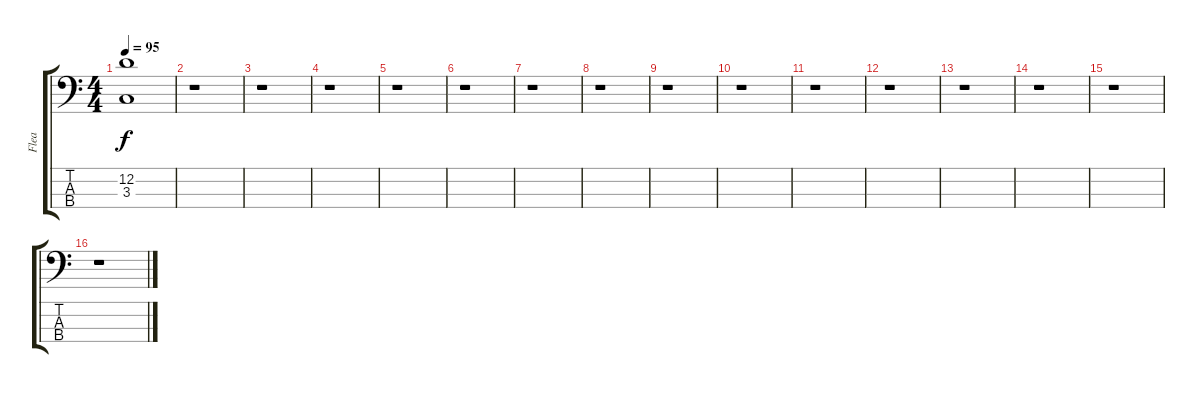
\track ("Flea" "Flea") {instrument electricbassfinger}
\staff {score tabs}
\tuning (G2 D2 A1 E1) {hide}
\ts (4 4)
\tempo 95
\clef f4
\ks c
(12.2{t} 3.3{t}).1{dy f} |
r.1 |
r.1 |
r.1 |
r.1 |
r.1 |
r.1 |
r.1 |
r.1 |
r.1 |
r.1 |
r.1 |
r.1 |
r.1 |
r.1 |
r.1
